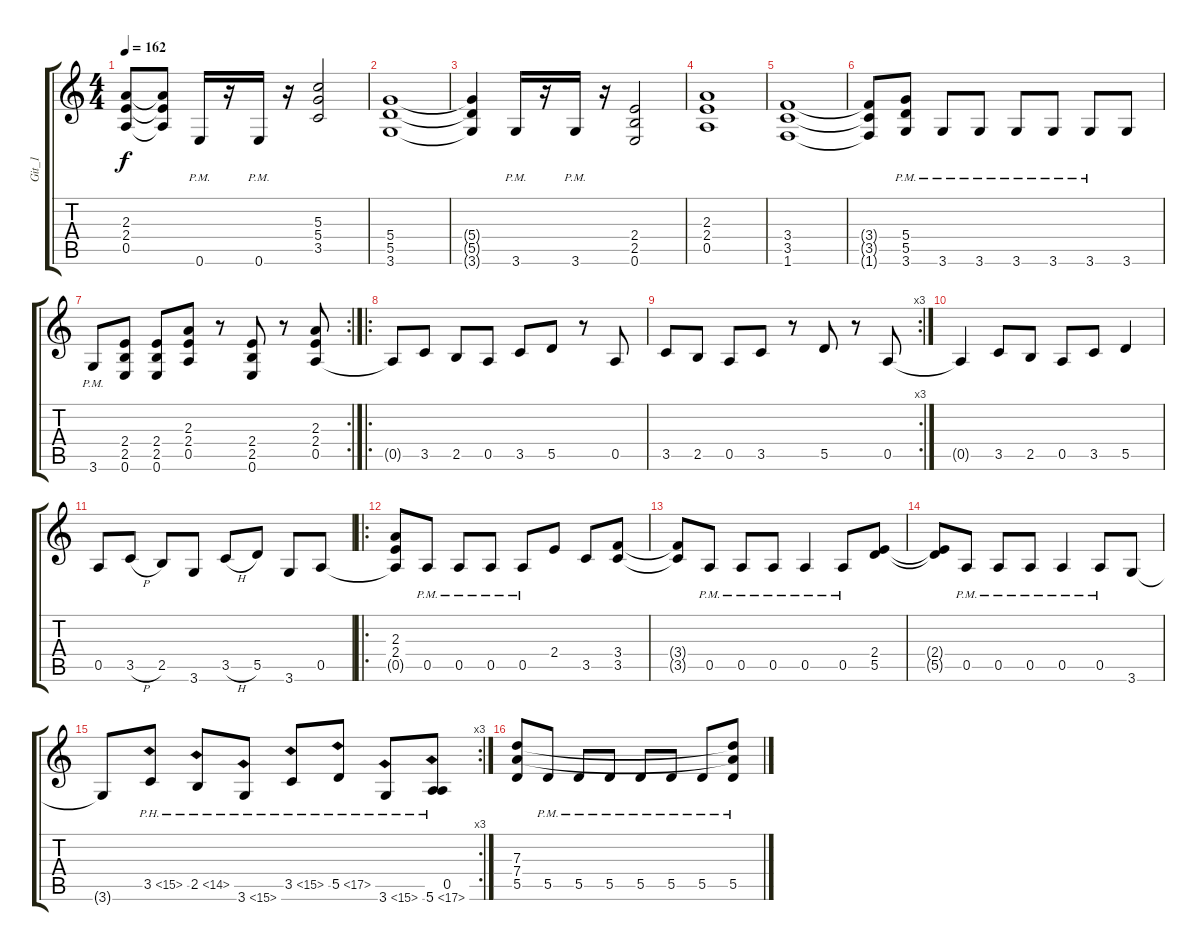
\track ("Git_1" "Git_1") {instrument overdrivenguitar}
\staff {score tabs}
\tuning (E4 B3 G3 D3 A2 E2) {hide}
\ts (4 4)
\tempo 162
\clef g2
\ks c
(2.3{t} 2.4{t} 0.5{t}).8{dy f} (2.3{t} 2.4{t} 0.5{t}).8 0.6{pm}.16 r.16 0.6{pm}.16 r.16 (5.3 5.4 3.5).2 |
(5.4 5.5 3.6).1 |
(5.4{t} 5.5{t} 3.6{t}).4 3.6{pm}.16 r.16 3.6{pm}.16 r.16 (2.4 2.5 0.6).2 |
(2.3 2.4 0.5).1 |
(3.4 3.5 1.6).1 |
(3.4{t} 3.5{t} 1.6{t}).8 (5.4 5.5{pm} 3.6).8 3.6{pm}.8 3.6{pm}.8 3.6{pm}.8 3.6{pm}.8 3.6{pm}.8 3.6.8 |
\rc 2
3.6{pm}.8 (2.4 2.5 0.6).8 (2.4 2.5 0.6).8 (2.3 2.4 0.5).8 r.8 (2.4 2.5 0.6).8 r.8 (2.3 2.4 0.5).8 |
\ro
0.5{t}.8 3.5.8 2.5.8 0.5.8 3.5.8 5.5.8 r.8 0.5.8 |
\rc 3
3.5.8 2.5.8 0.5.8 3.5.8 r.8 5.5.8 r.8 0.5.8 |
0.5{t}.4 3.5.8 2.5.8 0.5.8 3.5.8 5.5.4 |
0.5.8 3.5{h}.8 2.5.8 3.6.8 3.5{h}.8 5.5.8 3.6.8 0.5.8 |
\ro
(2.3 2.4 0.5{t}).8 0.5{pm}.8 0.5{pm}.8 0.5{pm}.8 0.5{pm}.8 2.4.8 3.5.8 (3.4 3.5).8 |
(3.4{t} 3.5{t}).8 0.5{pm}.8 0.5{pm}.8 0.5{pm}.8 0.5{pm}.4 0.5{pm}.8 (2.4 5.5).8 |
(2.4{t} 5.5{t}).8 0.5{pm}.8 0.5{pm}.8 0.5{pm}.8 0.5{pm}.4 0.5{pm}.8 3.6.8 |
\rc 3
3.6{t}.8 3.5{ph 12}.8 2.5{ph 12}.8 3.6{ph 12}.8 3.5{ph 12}.8 5.5{ph 12}.8 3.6{ph 12}.8 (0.5 5.6{ph 12}).8 |
(7.3 7.4 5.5).8 5.5{pm}.8 5.5{pm}.8 5.5{pm}.8 5.5{pm}.8 5.5{pm}.8 5.5{pm}.8 (7.3{t} 7.4{t} 5.5{pm}).8
